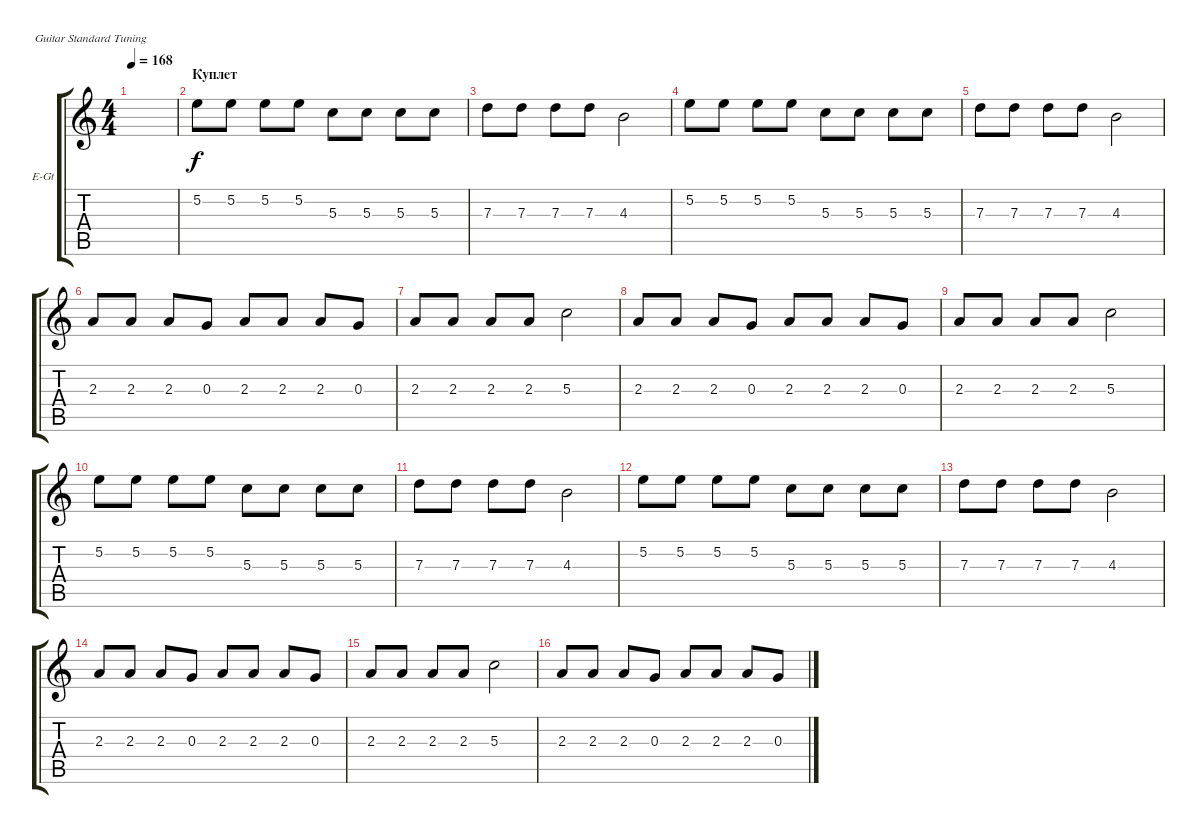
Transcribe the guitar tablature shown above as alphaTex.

\defaultSystemsLayout 4
\bracketExtendMode groupsimilarinstruments
\firstSystemTrackNameOrientation horizontal
\otherSystemsTrackNameOrientation horizontal
\track ("В. Бутусов (вокал)" "E-Gt") {instrument electricguitarclean}
\staff {score tabs}
\tuning (E4 B3 G3 D3 A2 E2)
\ts (4 4)
\tempo 168
\clef g2
\scale
0.333333
\ks c
|
\section ("" "Куплет ")
\scale
0.333333 5.2.8 5.2.8 5.2.8 5.2.8 5.3.8 5.3.8 5.3.8 5.3.8 |
\scale
0.333333 7.3.8 7.3.8 7.3.8 7.3.8 4.3.2 |
\scale
0.333333 5.2.8 5.2.8 5.2.8 5.2.8 5.3.8 5.3.8 5.3.8 5.3.8 |
\scale
0.333333 7.3.8 7.3.8 7.3.8 7.3.8 4.3.2 |
\scale
0.333333 2.3.8 2.3.8 2.3.8 0.3.8 2.3.8 2.3.8 2.3.8 0.3.8 |
\scale
0.333333 2.3.8 2.3.8 2.3.8 2.3.8 5.3.2 |
\scale
0.333333 2.3.8 2.3.8 2.3.8 0.3.8 2.3.8 2.3.8 2.3.8 0.3.8 |
\scale
0.333333 2.3.8 2.3.8 2.3.8 2.3.8 5.3.2 |
\scale
0.333333 5.2.8 5.2.8 5.2.8 5.2.8 5.3.8 5.3.8 5.3.8 5.3.8 |
\scale
0.333333 7.3.8 7.3.8 7.3.8 7.3.8 4.3.2 |
\scale
0.333333 5.2.8 5.2.8 5.2.8 5.2.8 5.3.8 5.3.8 5.3.8 5.3.8 |
\scale
0.333333 7.3.8 7.3.8 7.3.8 7.3.8 4.3.2 |
\scale
0.333333 2.3.8 2.3.8 2.3.8 0.3.8 2.3.8 2.3.8 2.3.8 0.3.8 |
\scale
0.333333 2.3.8 2.3.8 2.3.8 2.3.8 5.3.2 |
\scale
0.333333 2.3.8 2.3.8 2.3.8 0.3.8 2.3.8 2.3.8 2.3.8 0.3.8
